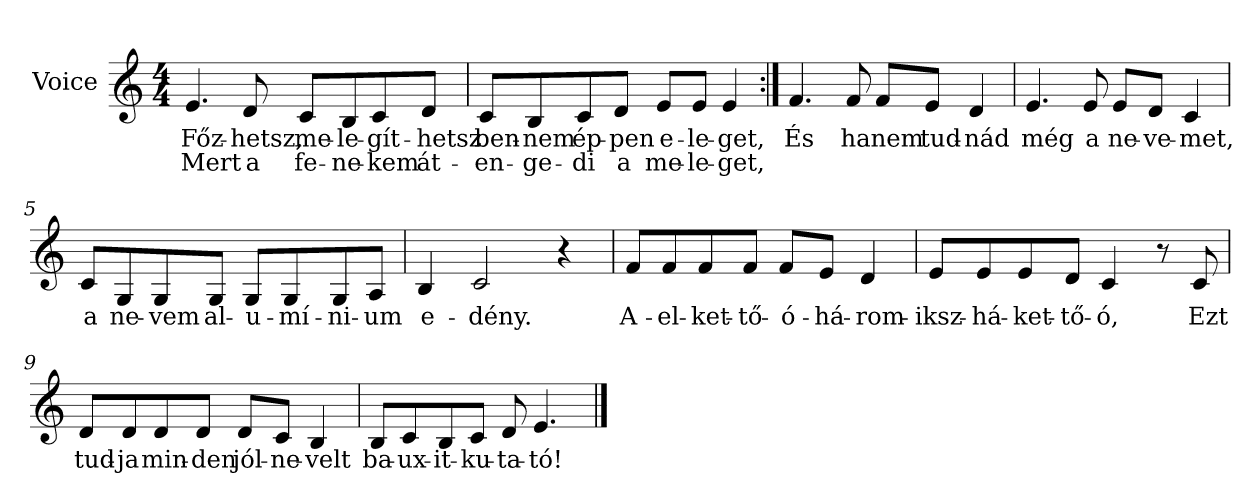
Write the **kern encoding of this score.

**kern	**text	**text
*part1	*part1	*part1
*staff1	*staff1	*staff1
*I"Voice	*	*
*clefG2	*	*
*k[]	*	*
*C:	*	*
*M4/4	*	*
=1	=1	=1
4.e/	Főz-	Mert
8d/	-hetsz,	a
8c/L	me-	fe-
8B/	-le-	-ne-
8c/	-gít-	-kem
8d/J	-hetsz	át-
=2	=2	=2
8c/L	ben-	-en-
8B/	-nem	-ge-
8c/	ép-	-di
8d/J	-pen	a
8e/L	e-	me-
8e/J	-le-	-le-
4e/	-get,	-get,
=3:|!	=3:|!	=3:|!
4.f/	És	.
8f/	ha	.
8f/L	nem	.
8e/J	tud-	.
4d/	-nád	.
=4	=4	=4
4.e/	még	.
8e/	a	.
8e/L	ne-	.
8d/J	-ve-	.
4c/	-met,	.
=5	=5	=5
8c/L	a	.
8G/	ne-	.
8G/	-vem	.
8G/J	al-	.
8G/L	-u-	.
8G/	-mí-	.
8G/	-ni-	.
8A/J	-um	.
=6	=6	=6
4B/	e-	.
2c/	-dény.	.
4r	.	.
=7	=7	=7
8f/L	A-	.
8f/	-el-	.
8f/	-ket-	.
8f/J	-tő-	.
8f/L	ó-	.
8e/J	há-	.
4d/	rom-	.
=8	=8	=8
8e/L	iksz-	.
8e/	há-	.
8e/	-ket-	.
8d/J	-tő-	.
4c/	-ó,	.
8r	.	.
8c/	Ezt	.
=9	=9	=9
8d/L	tud-	.
8d/	-ja	.
8d/	min-	.
8d/J	-den	.
8d/L	jól-	.
8c/J	-ne-	.
4B/	-velt	.
=10	=10	=10
8B/L	ba-	.
8c/	-ux-	.
8B/	-it-	.
8c/J	-ku-	.
8d/	-ta-	.
4.e/	-tó!	.
==	==	==
*-	*-	*-
